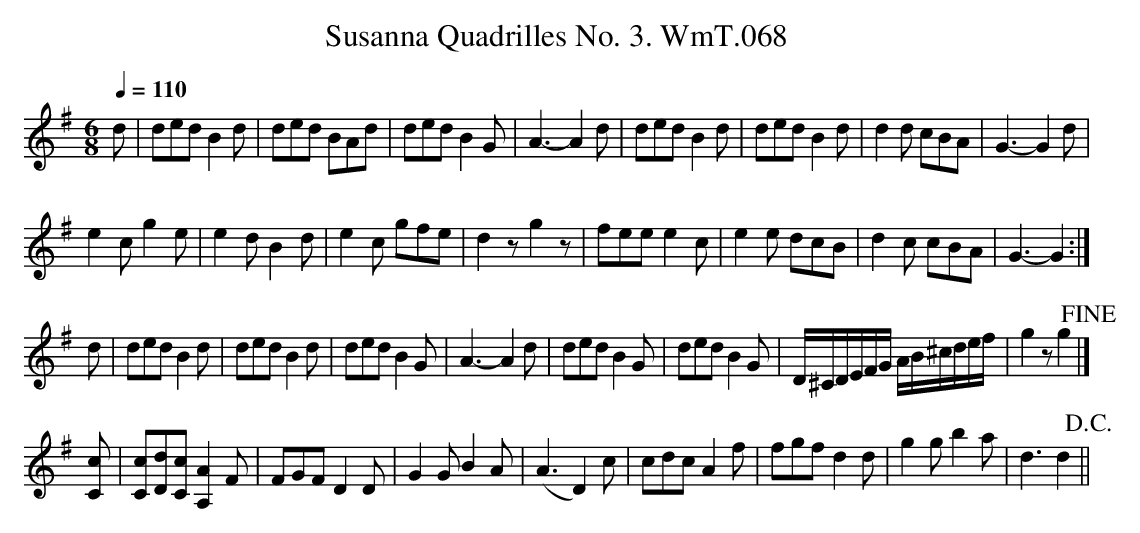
X:1
T:Susanna Quadrilles No. 3. WmT.068
M:6/8
L:1/8
Q:1/4=110
K:G
d|ded B2 d|ded BAd|ded B2 G|A3-A2d|ded B2d |ded B2d|d2 d cBA|G3-G2 d|
e2 c g2 e|e2 d B2 d|e2 c gfe|d2 z g2 z|fee e2 c|e2 e dcB|d2 c cBA|G3-G2:|
d|ded B2 d|ded B2d|ded B2 G|A3-A2d|ded B2G |ded B2G|D/^C/D/E/F/G/ A/B/^c/d/e/f/|g2 z g2!fine!|]
[cC]|[cC][dD][cC] [A2A,2] F|FGF D2 D|G2 G B2 A|(A3D2) c|cdc A2 f|fgf d2 d|g2 g b2 a|d3 d2!D.C.!||
